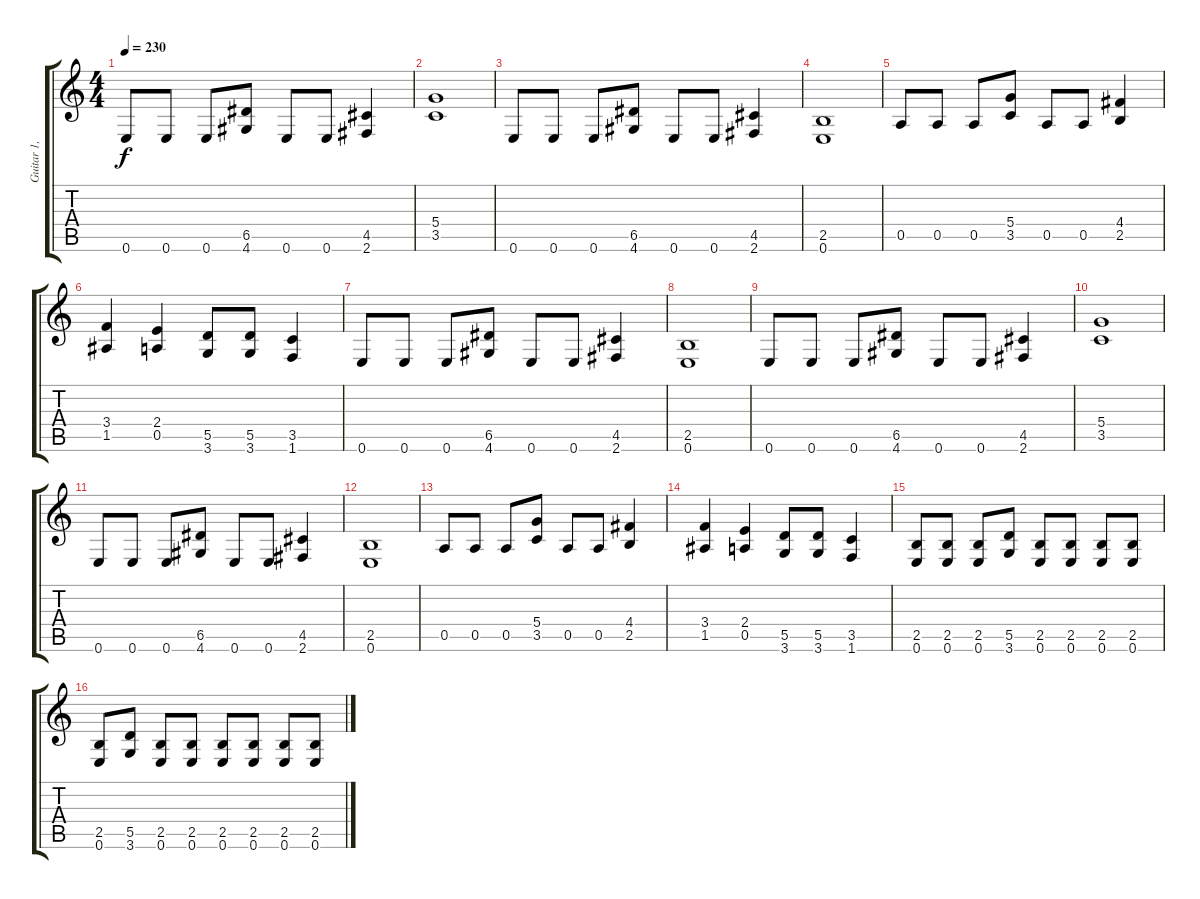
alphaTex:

\track ("Guitar 1, Dime" "Guitar 1, ") {instrument distortionguitar}
\staff {score tabs}
\tuning (E4 B3 G3 D3 A2 E2) {hide}
\ts (4 4)
\tempo 230
\clef g2
\ks c
0.6.8{dy f} 0.6.8 0.6.8 (6.5 4.6).8 0.6.8 0.6.8 (4.5 2.6).4 |
(5.4 3.5).1 |
0.6.8 0.6.8 0.6.8 (6.5 4.6).8 0.6.8 0.6.8 (4.5 2.6).4 |
(2.5 0.6).1 |
0.5.8 0.5.8 0.5.8 (5.4 3.5).8 0.5.8 0.5.8 (4.4 2.5).4 |
(3.4 1.5).4 (2.4 0.5).4 (5.5 3.6).8 (5.5 3.6).8 (3.5 1.6).4 |
0.6.8 0.6.8 0.6.8 (6.5 4.6).8 0.6.8 0.6.8 (4.5 2.6).4 |
(2.5 0.6).1 |
0.6.8 0.6.8 0.6.8 (6.5 4.6).8 0.6.8 0.6.8 (4.5 2.6).4 |
(5.4 3.5).1 |
0.6.8 0.6.8 0.6.8 (6.5 4.6).8 0.6.8 0.6.8 (4.5 2.6).4 |
(2.5 0.6).1 |
0.5.8 0.5.8 0.5.8 (5.4 3.5).8 0.5.8 0.5.8 (4.4 2.5).4 |
(3.4 1.5).4 (2.4 0.5).4 (5.5 3.6).8 (5.5 3.6).8 (3.5 1.6).4 |
(2.5 0.6).8 (2.5 0.6).8 (2.5 0.6).8 (5.5 3.6).8 (2.5 0.6).8 (2.5 0.6).8 (2.5 0.6).8 (2.5 0.6).8 |
(2.5 0.6).8 (5.5 3.6).8 (2.5 0.6).8 (2.5 0.6).8 (2.5 0.6).8 (2.5 0.6).8 (2.5 0.6).8 (2.5 0.6).8
